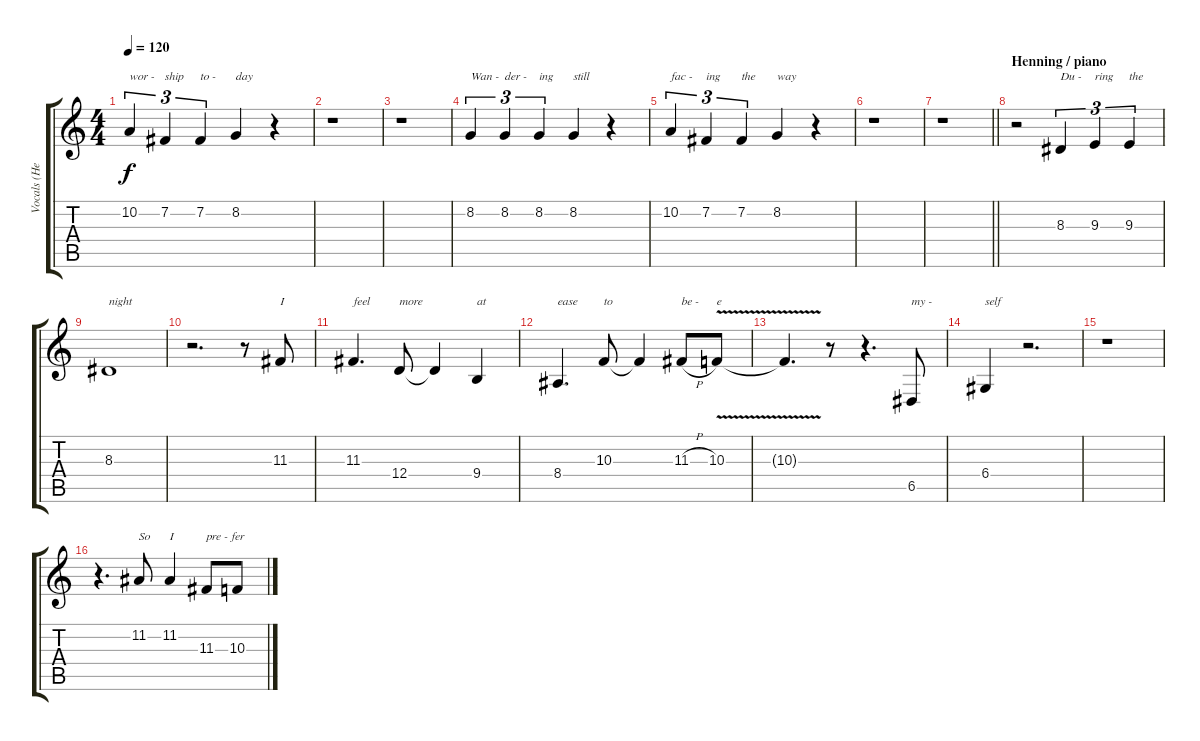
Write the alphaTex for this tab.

\track ("Vocals (Henning)" "Vocals (He") {instrument voiceoohs}
\staff {score tabs}
\tuning (E4 B3 G3 D3 A2 E2) {hide}
\ts (4 4)
\tempo 120
\clef g2
\ks c
10.2.4{tu (3 2) txt "wor -" dy f} 7.2.4{tu (3 2) txt "ship"} 7.2.4{tu (3 2) txt "to -"} 8.2.4{txt "day"} r.4 |
r.1 |
r.1 |
8.2.4{tu (3 2) txt "Wan -"} 8.2.4{tu (3 2) txt "der -"} 8.2.4{tu (3 2) txt "ing"} 8.2.4{txt "still"} r.4 |
10.2.4{tu (3 2) txt "fac -"} 7.2.4{tu (3 2) txt "ing"} 7.2.4{tu (3 2) txt "the"} 8.2.4{txt "way"} r.4 |
r.1 |
\barLineRight lightlight
r.1 |
\section ("" "Henning / piano")
r.2 8.3.4{tu (3 2) txt "Du -"} 9.3.4{tu (3 2) txt "ring"} 9.3.4{tu (3 2) txt "the"} |
8.3.1{txt "night"} |
r.2{d} r.8 11.3.8{txt "I"} |
11.3.4{d txt "feel"} 12.4.8{txt "more"} 12.4{t}.4 9.4.4{txt "at"} |
8.4.4{d txt "ease"} 10.3.8{txt "to"} 10.3{t}.4 11.3{h}.8{txt "be -"} 10.3{v}.8{txt "e"} |
10.3{t}.4{d} r.8 r.4{d} 6.5.8{txt "my -"} |
6.4.4{txt "self"} r.2{d} |
r.1 |
r.4{d} 11.2.8{txt "So"} 11.2.4{txt "I"} 11.3.8{txt "pre - fer"} 10.3.8
